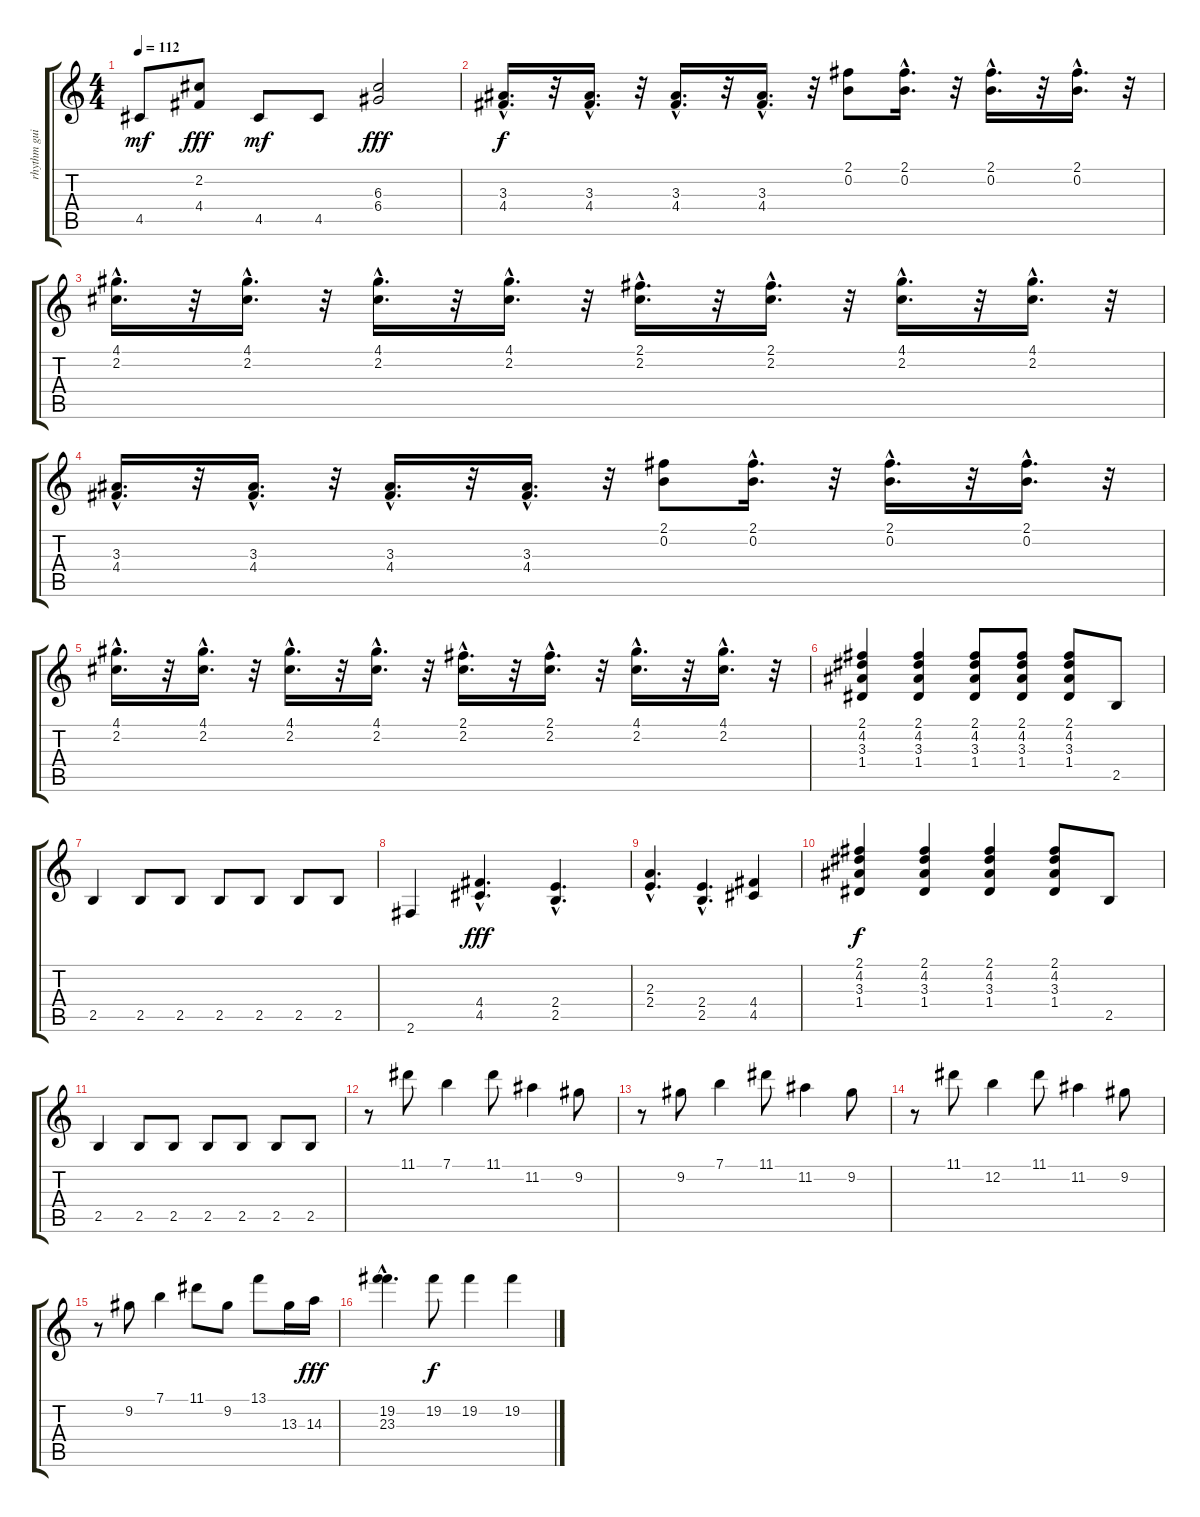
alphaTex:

\track ("rhythm guitar" "rhythm gui") {instrument electricguitarmuted}
\staff {score tabs}
\tuning (E4 B3 G3 D3 A2 E2) {hide}
\ts (4 4)
\tempo 112
\clef g2
\ks c
4.5.8{dy mf} (2.2 4.4).8{dy fff} 4.5.8{dy mf} 4.5.8 (6.3 6.4).2{dy fff} |
(3.3{hac} 4.4{hac}).16{d dy f} r.32 (3.3{hac} 4.4{hac}).16{d} r.32 (3.3{hac} 4.4{hac}).16{d} r.32 (3.3{hac} 4.4{hac}).16{d} r.32 (2.1 0.2).8 (2.1{hac} 0.2{hac}).16{d} r.32 (2.1{hac} 0.2{hac}).16{d} r.32 (2.1{hac} 0.2{hac}).16{d} r.32 |
(4.1{hac} 2.2{hac}).16{d} r.32 (4.1{hac} 2.2{hac}).16{d} r.32 (4.1{hac} 2.2{hac}).16{d} r.32 (4.1{hac} 2.2{hac}).16{d} r.32 (2.1{hac} 2.2{hac}).16{d} r.32 (2.1{hac} 2.2{hac}).16{d} r.32 (4.1{hac} 2.2{hac}).16{d} r.32 (4.1{hac} 2.2{hac}).16{d} r.32 |
(3.3{hac} 4.4{hac}).16{d} r.32 (3.3{hac} 4.4{hac}).16{d} r.32 (3.3{hac} 4.4{hac}).16{d} r.32 (3.3{hac} 4.4{hac}).16{d} r.32 (2.1 0.2).8 (2.1{hac} 0.2{hac}).16{d} r.32 (2.1{hac} 0.2{hac}).16{d} r.32 (2.1{hac} 0.2{hac}).16{d} r.32 |
(4.1{hac} 2.2{hac}).16{d} r.32 (4.1{hac} 2.2{hac}).16{d} r.32 (4.1{hac} 2.2{hac}).16{d} r.32 (4.1{hac} 2.2{hac}).16{d} r.32 (2.1{hac} 2.2{hac}).16{d} r.32 (2.1{hac} 2.2{hac}).16{d} r.32 (4.1{hac} 2.2{hac}).16{d} r.32 (4.1{hac} 2.2{hac}).16{d} r.32 |
(2.1 4.2 3.3 1.4).4 (2.1 4.2 3.3 1.4).4 (2.1 4.2 3.3 1.4).8 (2.1 4.2 3.3 1.4).8 (2.1 4.2 3.3 1.4).8 2.5.8 |
2.5.4 2.5.8 2.5.8 2.5.8 2.5.8 2.5.8 2.5.8 |
2.6.4 (4.4{hac} 4.5{hac}).4{d dy fff} (2.4{hac} 2.5{hac}).4{d} |
(2.3{hac} 2.4{hac}).4{d} (2.4{hac} 2.5{hac}).4{d} (4.4 4.5).4 |
(2.1 4.2 3.3 1.4).4{dy f} (2.1 4.2 3.3 1.4).4 (2.1 4.2 3.3 1.4).4 (2.1 4.2 3.3 1.4).8 2.5.8 |
2.5.4 2.5.8 2.5.8 2.5.8 2.5.8 2.5.8 2.5.8 |
r.8 11.1.8{instrument overdrivenguitar} 7.1.4 11.1.8 11.2.4 9.2.8 |
r.8 9.2.8 7.1.4 11.1.8 11.2.4 9.2.8 |
r.8 11.1.8 12.2.4 11.1.8 11.2.4 9.2.8 |
r.8 9.2.8{volume 15} 7.1.4 11.1.8 9.2.8 13.1.8 13.3.16 14.3.16{dy fff} |
(19.2{hac} 23.3{hac}).4{d} 19.2.8{dy f} 19.2.4 19.2.4
